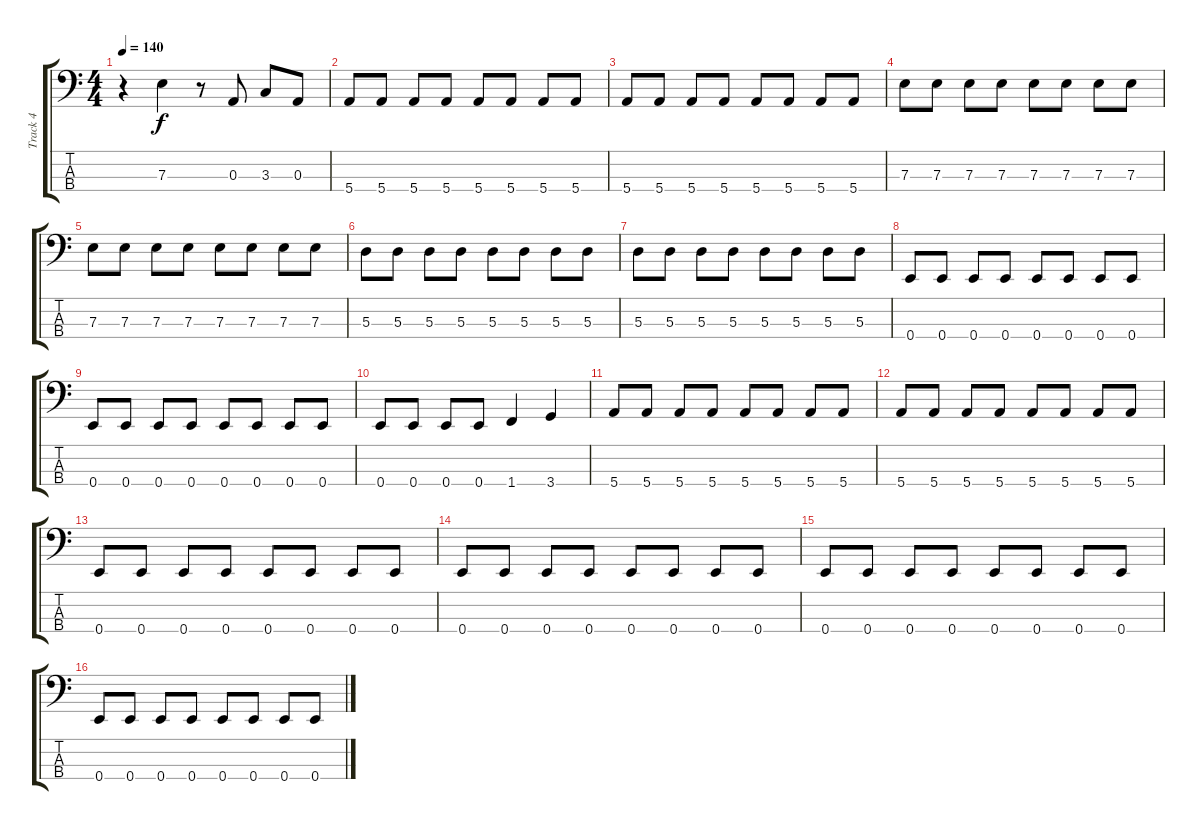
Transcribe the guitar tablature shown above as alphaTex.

\track ("Track 4" "Track 4") {instrument electricbassfinger}
\staff {score tabs}
\tuning (G2 D2 A1 E1) {hide}
\ts (4 4)
\tempo 140
\clef f4
\ks c
r.4{dy f} 7.3.4 r.8 0.3.8 3.3.8 0.3.8 |
5.4.8 5.4.8 5.4.8 5.4.8 5.4.8 5.4.8 5.4.8 5.4.8 |
5.4.8 5.4.8 5.4.8 5.4.8 5.4.8 5.4.8 5.4.8 5.4.8 |
7.3.8 7.3.8 7.3.8 7.3.8 7.3.8 7.3.8 7.3.8 7.3.8 |
7.3.8 7.3.8 7.3.8 7.3.8 7.3.8 7.3.8 7.3.8 7.3.8 |
5.3.8 5.3.8 5.3.8 5.3.8 5.3.8 5.3.8 5.3.8 5.3.8 |
5.3.8 5.3.8 5.3.8 5.3.8 5.3.8 5.3.8 5.3.8 5.3.8 |
0.4.8 0.4.8 0.4.8 0.4.8 0.4.8 0.4.8 0.4.8 0.4.8 |
0.4.8 0.4.8 0.4.8 0.4.8 0.4.8 0.4.8 0.4.8 0.4.8 |
0.4.8 0.4.8 0.4.8 0.4.8 1.4.4 3.4.4 |
5.4.8 5.4.8 5.4.8 5.4.8 5.4.8 5.4.8 5.4.8 5.4.8 |
5.4.8 5.4.8 5.4.8 5.4.8 5.4.8 5.4.8 5.4.8 5.4.8 |
0.4.8 0.4.8 0.4.8 0.4.8 0.4.8 0.4.8 0.4.8 0.4.8 |
0.4.8 0.4.8 0.4.8 0.4.8 0.4.8 0.4.8 0.4.8 0.4.8 |
0.4.8 0.4.8 0.4.8 0.4.8 0.4.8 0.4.8 0.4.8 0.4.8 |
0.4.8 0.4.8 0.4.8 0.4.8 0.4.8 0.4.8 0.4.8 0.4.8
